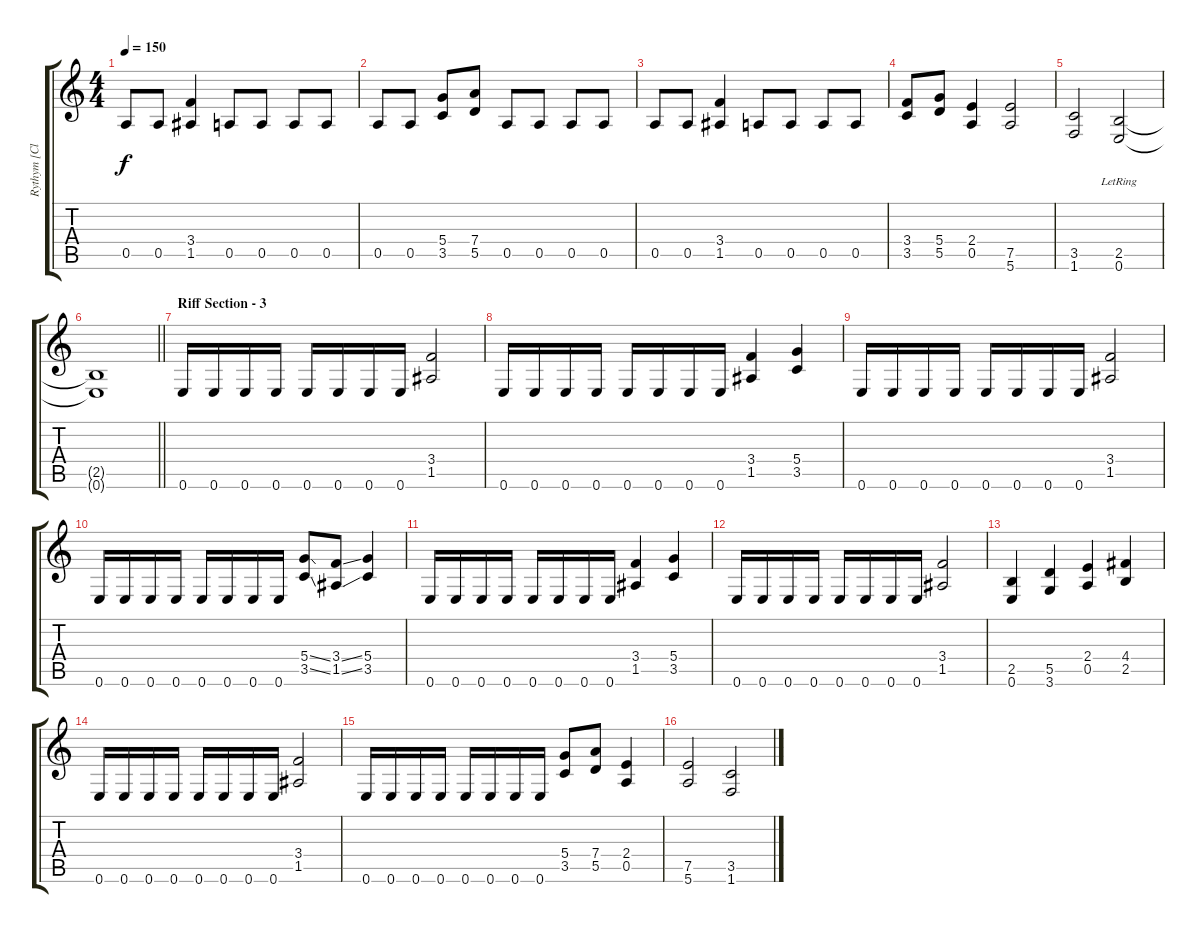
\track ("Rythym [Cloud]" "Rythym [Cl") {instrument distortionguitar}
\staff {score tabs}
\tuning (E4 B3 G3 D3 A2 E2) {hide}
\ts (4 4)
\tempo 150
\clef g2
\ks c
0.5.8{dy f} 0.5.8 (3.4 1.5).4 0.5.8 0.5.8 0.5.8 0.5.8 |
0.5.8 0.5.8 (5.4 3.5).8 (7.4 5.5).8 0.5.8 0.5.8 0.5.8 0.5.8 |
0.5.8 0.5.8 (3.4 1.5).4 0.5.8 0.5.8 0.5.8 0.5.8 |
(3.4 3.5).8 (5.4 5.5).8 (2.4 0.5).4 (7.5 5.6).2 |
(3.5 1.6).2 (2.5{lr} 0.6{lr}).2 |
\barLineRight lightlight
(2.5{t} 0.6{t}).1 |
\section ("" "Riff Section - 3")
0.6.16 0.6.16 0.6.16 0.6.16 0.6.16 0.6.16 0.6.16 0.6.16 (3.4 1.5).2 |
0.6.16 0.6.16 0.6.16 0.6.16 0.6.16 0.6.16 0.6.16 0.6.16 (3.4 1.5).4 (5.4 3.5).4 |
0.6.16 0.6.16 0.6.16 0.6.16 0.6.16 0.6.16 0.6.16 0.6.16 (3.4 1.5).2 |
0.6.16 0.6.16 0.6.16 0.6.16 0.6.16 0.6.16 0.6.16 0.6.16 (5.4{ss} 3.5{ss}).8 (3.4{ss} 1.5{ss}).8 (5.4 3.5).4 |
0.6.16 0.6.16 0.6.16 0.6.16 0.6.16 0.6.16 0.6.16 0.6.16 (3.4 1.5).4 (5.4 3.5).4 |
0.6.16 0.6.16 0.6.16 0.6.16 0.6.16 0.6.16 0.6.16 0.6.16 (3.4 1.5).2 |
(2.5 0.6).4 (5.5 3.6).4 (2.4 0.5).4 (4.4 2.5).4 |
0.6.16 0.6.16 0.6.16 0.6.16 0.6.16 0.6.16 0.6.16 0.6.16 (3.4 1.5).2 |
0.6.16 0.6.16 0.6.16 0.6.16 0.6.16 0.6.16 0.6.16 0.6.16 (5.4 3.5).8 (7.4 5.5).8 (2.4 0.5).4 |
(7.5 5.6).2 (3.5 1.6).2
